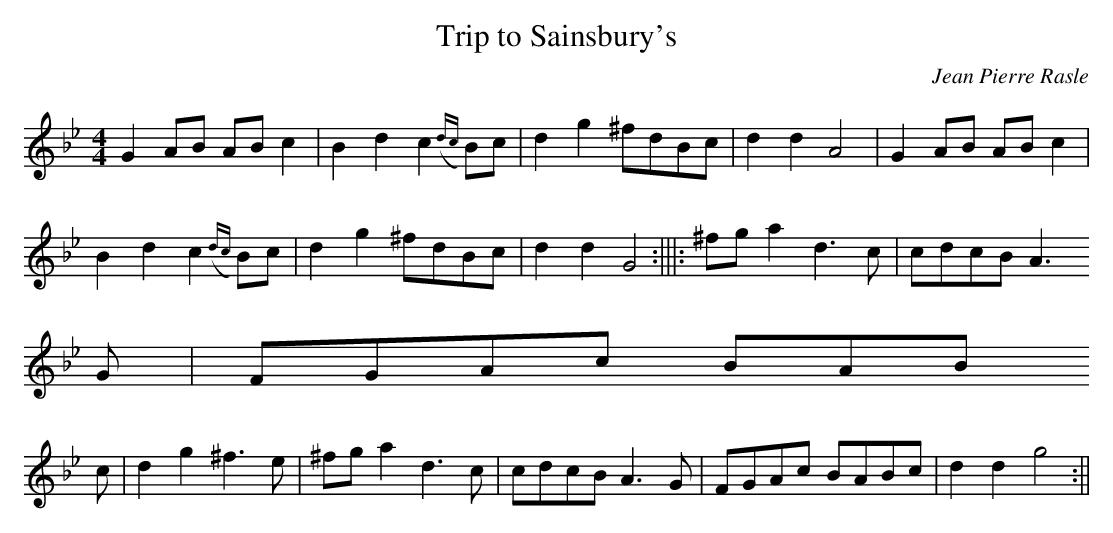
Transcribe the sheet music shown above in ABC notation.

X:1
T:Trip to Sainsbury's
M:4/4
L:1/8
C:Jean Pierre Rasle
K:Gm
G2 AB AB c2 | B2 d2 c2 ({dc}B)c | d2 g2 ^fdBc | d2 d2 A4 | G2 AB AB c2 |
  B2 d2 c2 ({dc}B)c | d2 g2 ^fdBc | d2 d2 G4 :|||: ^fg a2 d3 c | cdcB A3
 G | FGAc BAB
c | d2 g2 ^f3 e | ^fg a2 d3 c | cdcB A3 G | FGAc BABc | d2 d2 g4 :||
